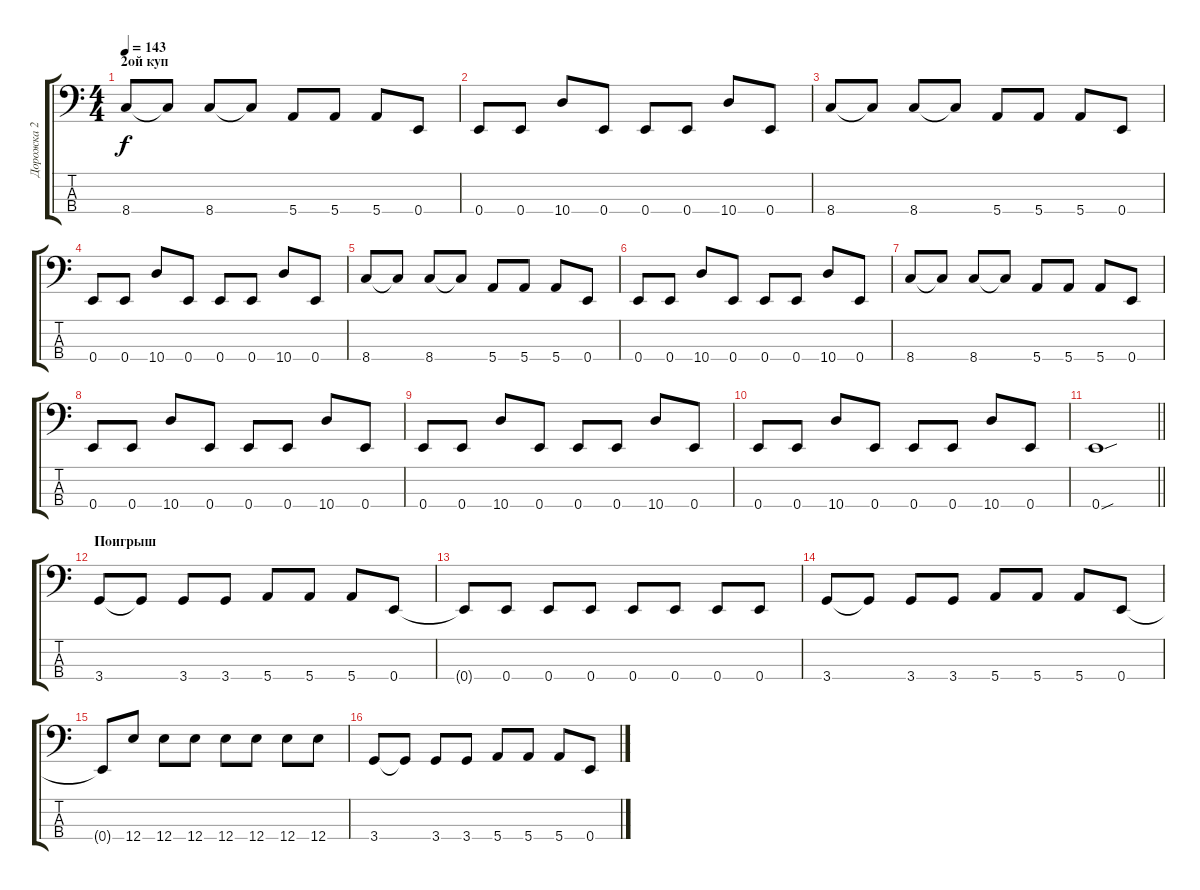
\track ("Дорожка 2" "Дорожка 2") {instrument electricbassfinger}
\staff {score tabs}
\tuning (G2 D2 A1 E1) {hide}
\ts (4 4)
\section ("" "2ой куп")
\tempo 143
\clef f4
\ks c
8.4.8{dy f} 8.4{t}.8 8.4.8 8.4{t}.8 5.4.8 5.4.8 5.4.8 0.4.8 |
0.4.8 0.4.8 10.4.8 0.4.8 0.4.8 0.4.8 10.4.8 0.4.8 |
8.4.8 8.4{t}.8 8.4.8 8.4{t}.8 5.4.8 5.4.8 5.4.8 0.4.8 |
0.4.8 0.4.8 10.4.8 0.4.8 0.4.8 0.4.8 10.4.8 0.4.8 |
8.4.8 8.4{t}.8 8.4.8 8.4{t}.8 5.4.8 5.4.8 5.4.8 0.4.8 |
0.4.8 0.4.8 10.4.8 0.4.8 0.4.8 0.4.8 10.4.8 0.4.8 |
8.4.8 8.4{t}.8 8.4.8 8.4{t}.8 5.4.8 5.4.8 5.4.8 0.4.8 |
0.4.8 0.4.8 10.4.8 0.4.8 0.4.8 0.4.8 10.4.8 0.4.8 |
0.4.8 0.4.8 10.4.8 0.4.8 0.4.8 0.4.8 10.4.8 0.4.8 |
0.4.8 0.4.8 10.4.8 0.4.8 0.4.8 0.4.8 10.4.8 0.4.8 |
\barLineRight lightlight
0.4{sou}.1 |
\section ("" "Поигрыш")
3.4.8 3.4{t}.8 3.4.8 3.4.8 5.4.8 5.4.8 5.4.8 0.4.8 |
0.4{t}.8 0.4.8 0.4.8 0.4.8 0.4.8 0.4.8 0.4.8 0.4.8 |
3.4.8 3.4{t}.8 3.4.8 3.4.8 5.4.8 5.4.8 5.4.8 0.4.8 |
0.4{t}.8 12.4.8 12.4.8 12.4.8 12.4.8 12.4.8 12.4.8 12.4.8 |
3.4.8 3.4{t}.8 3.4.8 3.4.8 5.4.8 5.4.8 5.4.8 0.4.8
